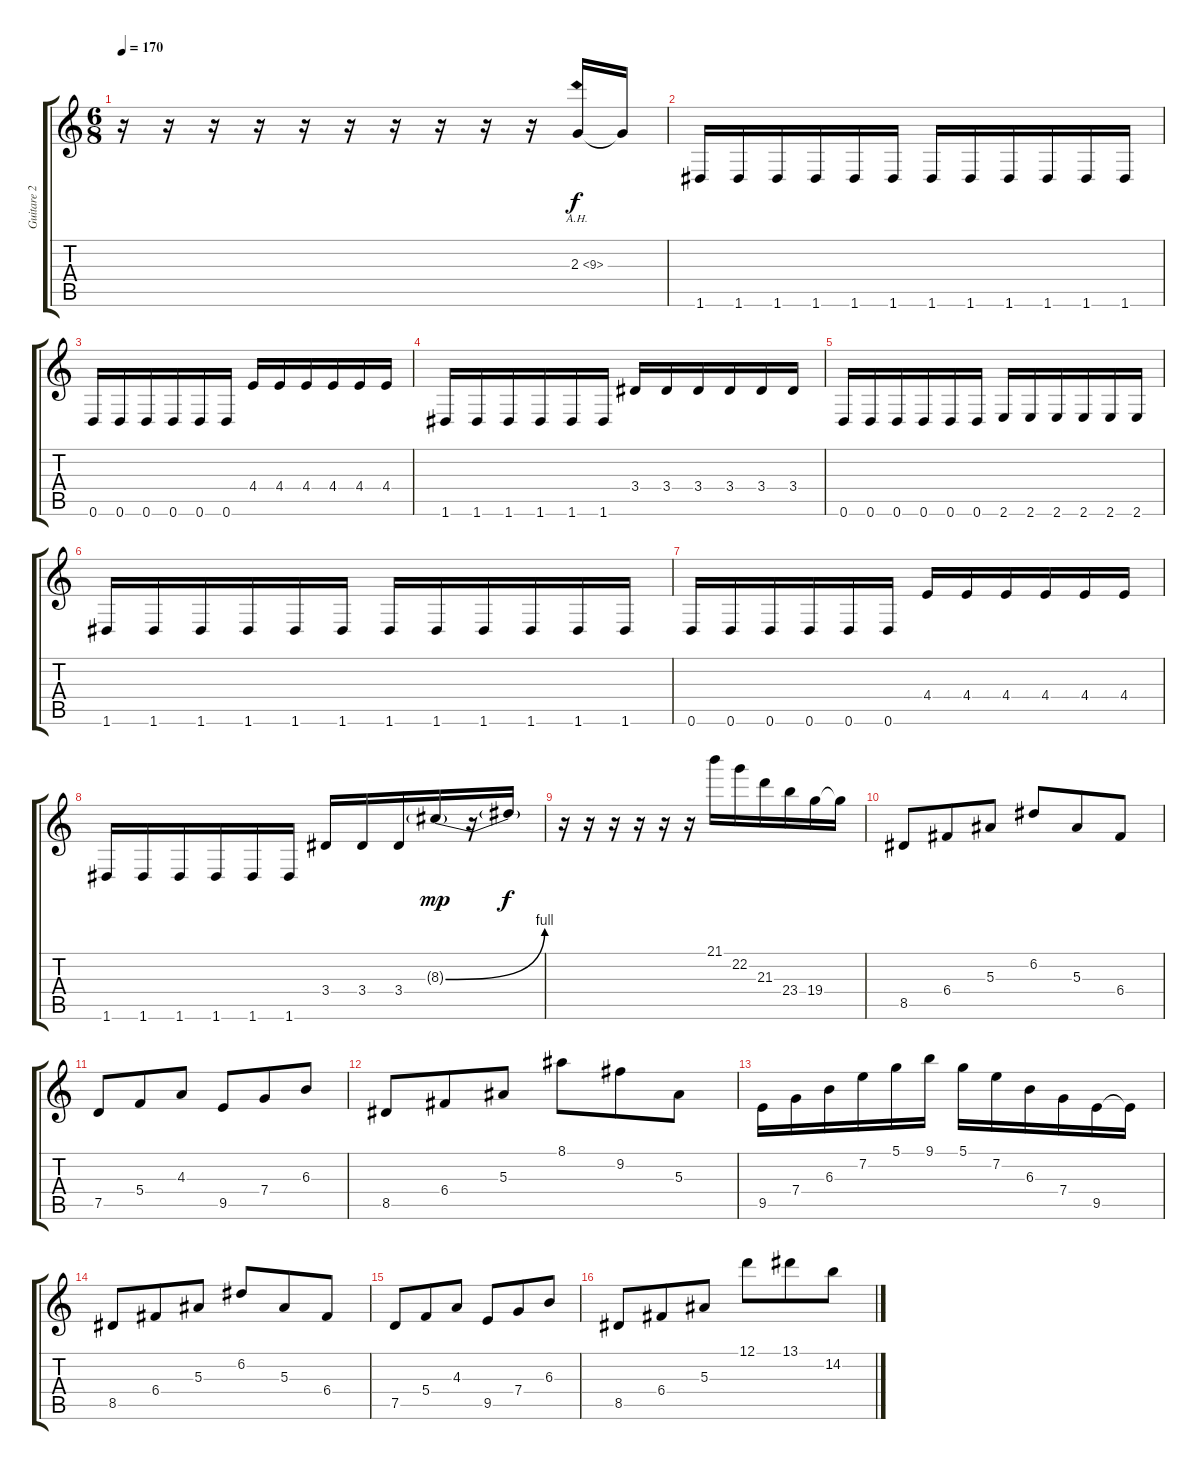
\track ("Guitare 2" "Guitare 2") {instrument distortionguitar}
\staff {score tabs}
\tuning (D4 A3 F3 C3 G2 D2) {hide}
\ts (6 8)
\tempo 170
\clef g2
\ks c
r.16{dy f instrument distortionguitar} r.16 r.16 r.16 r.16 r.16 r.16 r.16 r.16 r.16 2.3{ah 7}.16 2.3{t}.16 |
1.6.16 1.6.16 1.6.16 1.6.16 1.6.16 1.6.16 1.6.16 1.6.16 1.6.16 1.6.16 1.6.16 1.6.16 |
0.6.16 0.6.16 0.6.16 0.6.16 0.6.16 0.6.16 4.4.16 4.4.16 4.4.16 4.4.16 4.4.16 4.4.16 |
1.6.16 1.6.16 1.6.16 1.6.16 1.6.16 1.6.16 3.4.16 3.4.16 3.4.16 3.4.16 3.4.16 3.4.16 |
0.6.16 0.6.16 0.6.16 0.6.16 0.6.16 0.6.16 2.6.16 2.6.16 2.6.16 2.6.16 2.6.16 2.6.16 |
1.6.16 1.6.16 1.6.16 1.6.16 1.6.16 1.6.16 1.6.16 1.6.16 1.6.16 1.6.16 1.6.16 1.6.16 |
0.6.16 0.6.16 0.6.16 0.6.16 0.6.16 0.6.16 4.4.16 4.4.16 4.4.16 4.4.16 4.4.16 4.4.16 |
1.6.16 1.6.16 1.6.16 1.6.16 1.6.16 1.6.16 3.4.16 3.4.16 3.4.16 8.3{be (bend 0 0 60 4) g}.16{dy mp} r.16 8.3{t}.16{dy f} |
r.16 r.16 r.16 r.16 r.16 r.16 21.1.16 22.2.16 21.3.16 23.4.16 19.4.16 19.4{t}.16 |
8.5.8 6.4.8 5.3.8 6.2.8 5.3.8 6.4.8 |
7.5.8 5.4.8 4.3.8 9.5.8 7.4.8 6.3.8 |
8.5.8 6.4.8 5.3.8 8.1.8 9.2.8 5.3.8 |
9.5.16 7.4.16 6.3.16 7.2.16 5.1.16 9.1.16 5.1.16 7.2.16 6.3.16 7.4.16 9.5.16 9.5{t}.16 |
8.5.8 6.4.8 5.3.8 6.2.8 5.3.8 6.4.8 |
7.5.8 5.4.8 4.3.8 9.5.8 7.4.8 6.3.8 |
8.5.8 6.4.8 5.3.8 12.1.8 13.1.8 14.2.8
